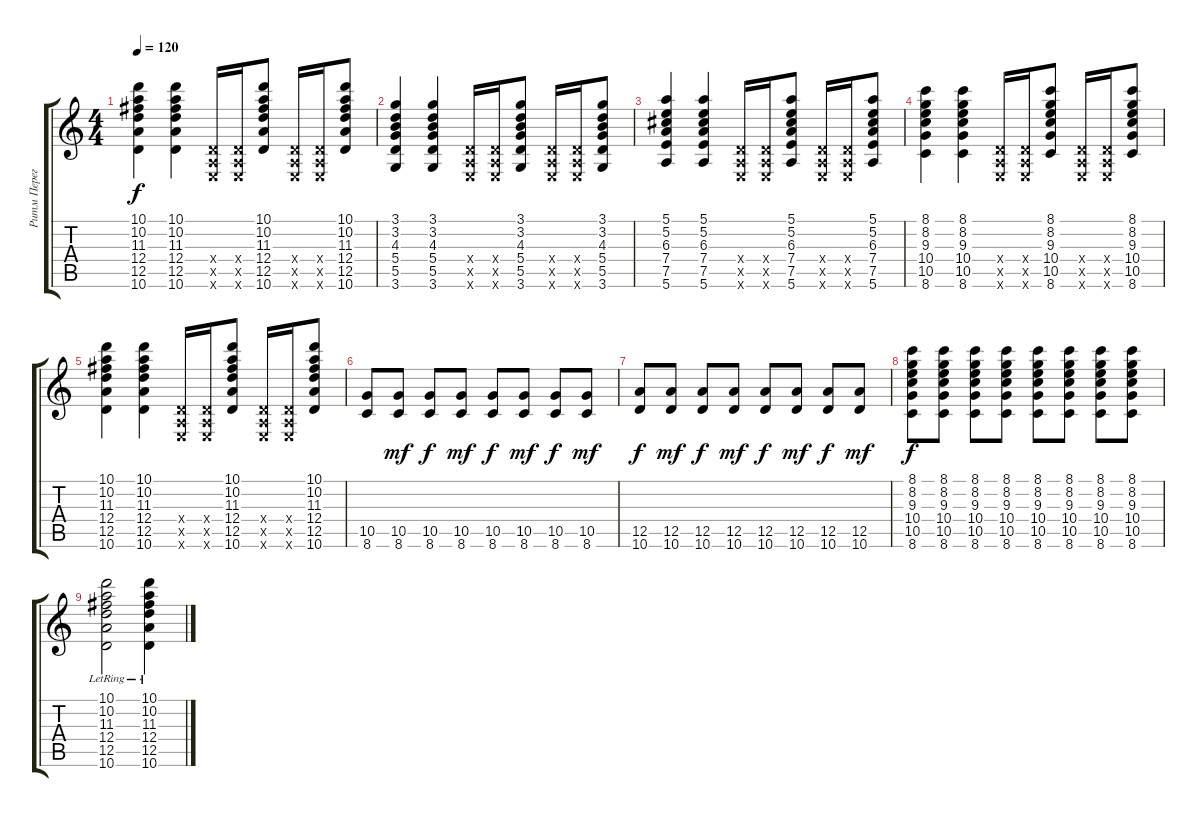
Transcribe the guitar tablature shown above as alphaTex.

\track ("Ритм Перегруз" "Ритм Перег") {instrument distortionguitar}
\staff {score tabs}
\tuning (E4 B3 G3 D3 A2 E2) {hide}
\ts (4 4)
\tempo 120
\clef g2
\ks c
(10.1 10.2 11.3 12.4 12.5 10.6).4{dy f} (10.1 10.2 11.3 12.4 12.5 10.6).4 (0.4{x} 0.5{x} 0.6{x}).16 (0.4{x} 0.5{x} 0.6{x}).16 (10.1 10.2 11.3 12.4 12.5 10.6).8 (0.4{x} 0.5{x} 0.6{x}).16 (0.4{x} 0.5{x} 0.6{x}).16 (10.1 10.2 11.3 12.4 12.5 10.6).8 |
(3.1 3.2 4.3 5.4 5.5 3.6).4 (3.1 3.2 4.3 5.4 5.5 3.6).4 (0.4{x} 0.5{x} 0.6{x}).16 (0.4{x} 0.5{x} 0.6{x}).16 (3.1 3.2 4.3 5.4 5.5 3.6).8 (0.4{x} 0.5{x} 0.6{x}).16 (0.4{x} 0.5{x} 0.6{x}).16 (3.1 3.2 4.3 5.4 5.5 3.6).8 |
(5.1 5.2 6.3 7.4 7.5 5.6).4 (5.1 5.2 6.3 7.4 7.5 5.6).4 (0.4{x} 0.5{x} 0.6{x}).16 (0.4{x} 0.5{x} 0.6{x}).16 (5.1 5.2 6.3 7.4 7.5 5.6).8 (0.4{x} 0.5{x} 0.6{x}).16 (0.4{x} 0.5{x} 0.6{x}).16 (5.1 5.2 6.3 7.4 7.5 5.6).8 |
(8.1 8.2 9.3 10.4 10.5 8.6).4 (8.1 8.2 9.3 10.4 10.5 8.6).4 (0.4{x} 0.5{x} 0.6{x}).16 (0.4{x} 0.5{x} 0.6{x}).16 (8.1 8.2 9.3 10.4 10.5 8.6).8 (0.4{x} 0.5{x} 0.6{x}).16 (0.4{x} 0.5{x} 0.6{x}).16 (8.1 8.2 9.3 10.4 10.5 8.6).8 |
(10.1 10.2 11.3 12.4 12.5 10.6).4 (10.1 10.2 11.3 12.4 12.5 10.6).4 (0.4{x} 0.5{x} 0.6{x}).16 (0.4{x} 0.5{x} 0.6{x}).16 (10.1 10.2 11.3 12.4 12.5 10.6).8 (0.4{x} 0.5{x} 0.6{x}).16 (0.4{x} 0.5{x} 0.6{x}).16 (10.1 10.2 11.3 12.4 12.5 10.6).8 |
(10.5 8.6).8 (10.5 8.6).8{dy mf} (10.5 8.6).8{dy f} (10.5 8.6).8{dy mf} (10.5 8.6).8{dy f} (10.5 8.6).8{dy mf} (10.5 8.6).8{dy f} (10.5 8.6).8{dy mf} |
(12.5 10.6).8{dy f} (12.5 10.6).8{dy mf} (12.5 10.6).8{dy f} (12.5 10.6).8{dy mf} (12.5 10.6).8{dy f} (12.5 10.6).8{dy mf} (12.5 10.6).8{dy f} (12.5 10.6).8{dy mf} |
(8.1 8.2 9.3 10.4 10.5 8.6).8{dy f} (8.1 8.2 9.3 10.4 10.5 8.6).8 (8.1 8.2 9.3 10.4 10.5 8.6).8 (8.1 8.2 9.3 10.4 10.5 8.6).8 (8.1 8.2 9.3 10.4 10.5 8.6).8 (8.1 8.2 9.3 10.4 10.5 8.6).8 (8.1 8.2 9.3 10.4 10.5 8.6).8 (8.1 8.2 9.3 10.4 10.5 8.6).8 |
(10.1{lr} 10.2{lr} 11.3{lr} 12.4{lr} 12.5{lr} 10.6{lr}).2 (10.1{lr} 10.2{lr} 11.3{lr} 12.4{lr} 12.5{lr} 10.6{lr}).4
